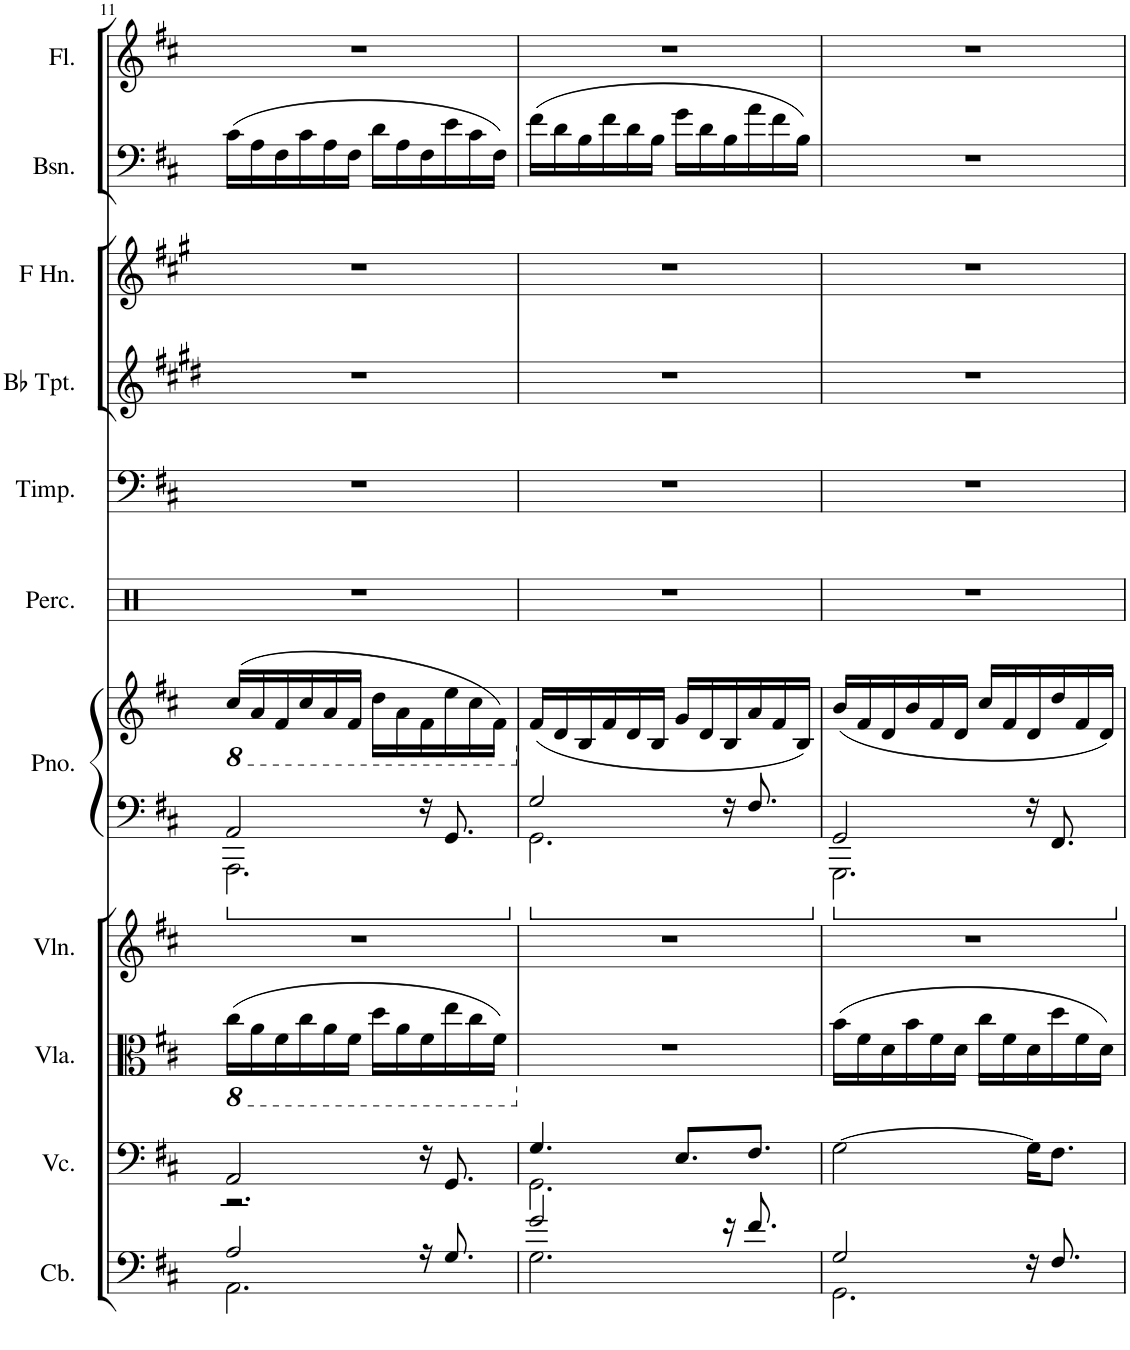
**kern	**kern	**kern	**kern	**kern	**kern	**kern	**kern	**kern	**kern	**kern	**kern
*part11	*part10	*part9	*part8	*part7	*part7	*part6	*part5	*part4	*part3	*part2	*part1
*staff12	*staff11	*staff10	*staff9	*staff8	*staff7	*staff6	*staff5	*staff4	*staff3	*staff2	*staff1
*I"Contrabass	*I"Violoncello	*I"Viola	*I"Violin	*I"Piano	*	*I"Percussion	*I"Timpani	*I"Bb Trumpet	*I"Horn in F	*I"Bassoon	*I"Flute
*I'Cb.	*I'Vc.	*I'Vla.	*I'Vln.	*I'Pno.	*	*I'Perc.	*I'Timp.	*I'Bb Tpt.	*	*I'Bsn.	*I'Fl.
!!LO:PB:g=z
*clefF4	*clefF4	*clefC3	*clefG2	*clefF4	*clefG2	*clefX	*clefF4	*clefG2	*clefG2	*clefF4	*clefG2
*Trd7c12	*	*	*	*	*	*	*	*Trd1c2	*Trd4c7	*	*
*k[f#c#]	*k[f#c#]	*k[f#c#]	*k[f#c#]	*k[f#c#]	*k[f#c#]	*k[]	*k[f#c#]	*k[f#c#g#d#]	*k[f#c#g#]	*k[f#c#]	*k[f#c#]
*M6/8	*M6/8	*M6/8	*M6/8	*M6/8	*M6/8	*M6/8	*M6/8	*M6/8	*M6/8	*M6/8	*M6/8
=11	=11	=11	=11	=11	=11	=11	=11	=11	=11	=11	=11
*^	*^	*	*	*	*	*	*	*	*	*	*
*	*	*	*	*8ba	*	*	*	*	*	*	*	*	*
*	*	*	*	*	*	*^	*	*	*	*	*	*	*
*	*	*	*	*	*	*	*	*8ba	*	*	*	*	*	*
2A/	2.AA\	2AA/	2.r	(>16c#\LL	2.r	2AA/	2.AAA\	(>16c#/LL	2.r	2.r	2.r	2.r	(>16c#\LL	2.r
.	.	.	.	16A\	.	.	.	16A/	.	.	.	.	16A\	.
.	.	.	.	16F#\	.	.	.	16F#/	.	.	.	.	16F#\	.
.	.	.	.	16c#\	.	.	.	16c#/	.	.	.	.	16c#\	.
.	.	.	.	16A\	.	.	.	16A/	.	.	.	.	16A\	.
.	.	.	.	16F#\JJ	.	.	.	16F#/JJ	.	.	.	.	16F#\JJ	.
.	.	.	.	16d\LL	.	.	.	16d\LL	.	.	.	.	16d\LL	.
.	.	.	.	16A\	.	.	.	16A\	.	.	.	.	16A\	.
16r	.	16r	.	16F#\	.	16r	.	16F#\	.	.	.	.	16F#\	.
8.G/	.	8.GG/	.	16e\	.	8.GG/	.	16e\	.	.	.	.	16e\	.
.	.	.	.	16c#\	.	.	.	16c#\	.	.	.	.	16c#\	.
.	.	.	.	16F#\JJ)	.	.	.	16F#\JJ)	.	.	.	.	16F#\JJ)	.
=12	=12	=12	=12	=12	=12	=12	=12	=12	=12	=12	=12	=12	=12	=12
*	*	*	*	*X8ba	*	*	*	*	*	*	*	*	*	*
*	*	*	*	*	*	*	*	*X8ba	*	*	*	*	*	*
2g/	2.G\	4.G/	2.GG\	2.r	2.r	2G/	2.GG\	(<16f#/LL	2.r	2.r	2.r	2.r	(>16f#\LL	2.r
.	.	.	.	.	.	.	.	16d/	.	.	.	.	16d\	.
.	.	.	.	.	.	.	.	16B/	.	.	.	.	16B\	.
.	.	.	.	.	.	.	.	16f#/	.	.	.	.	16f#\	.
.	.	.	.	.	.	.	.	16d/	.	.	.	.	16d\	.
.	.	.	.	.	.	.	.	16B/JJ	.	.	.	.	16B\JJ	.
.	.	8.E/L	.	.	.	.	.	16g/LL	.	.	.	.	16g\LL	.
.	.	.	.	.	.	.	.	16d/	.	.	.	.	16d\	.
16r	.	.	.	.	.	16r	.	16B/	.	.	.	.	16B\	.
8.f#/	.	8.F#/J	.	.	.	8.F#/	.	16a/	.	.	.	.	16a\	.
.	.	.	.	.	.	.	.	16f#/	.	.	.	.	16f#\	.
.	.	.	.	.	.	.	.	16B/JJ)	.	.	.	.	16B\JJ)	.
*	*	*v	*v	*	*	*	*	*	*	*	*	*	*	*
=13	=13	=13	=13	=13	=13	=13	=13	=13	=13	=13	=13	=13	=13
2G/	2.GG\	[2G\	(>16b\LL	2.r	2GG/	2.GGG\	(<16b/LL	2.r	2.r	2.r	2.r	2.r	2.r
.	.	.	16f#\	.	.	.	16f#/	.	.	.	.	.	.
.	.	.	16d\	.	.	.	16d/	.	.	.	.	.	.
.	.	.	16b\	.	.	.	16b/	.	.	.	.	.	.
.	.	.	16f#\	.	.	.	16f#/	.	.	.	.	.	.
.	.	.	16d\JJ	.	.	.	16d/JJ	.	.	.	.	.	.
.	.	.	16cc#\LL	.	.	.	16cc#/LL	.	.	.	.	.	.
.	.	.	16f#\	.	.	.	16f#/	.	.	.	.	.	.
16r	.	16G\KL]	16d\	.	16r	.	16d/	.	.	.	.	.	.
8.F#/	.	8.F#\J	16dd\	.	8.FF#/	.	16dd/	.	.	.	.	.	.
.	.	.	16f#\	.	.	.	16f#/	.	.	.	.	.	.
.	.	.	16d\JJ)	.	.	.	16d/JJ)	.	.	.	.	.	.
*v	*v	*	*	*	*v	*v	*	*	*	*	*	*	*
=	=	=	=	=	=	=	=	=	=	=	=
*-	*-	*-	*-	*-	*-	*-	*-	*-	*-	*-	*-
